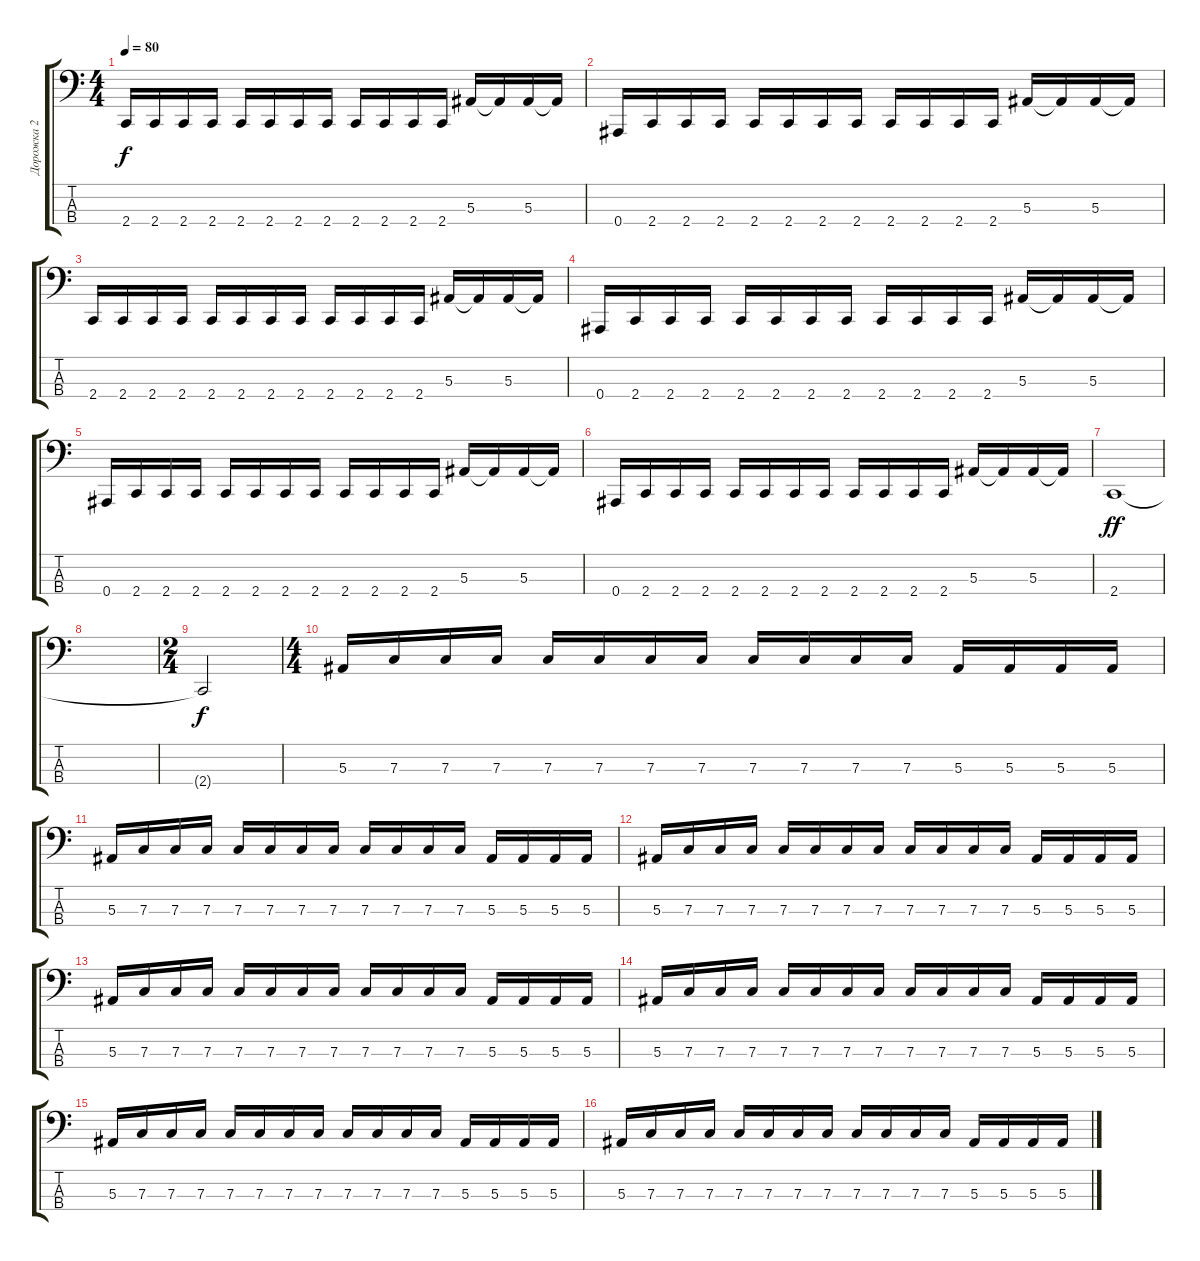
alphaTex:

\track ("Дорожка 2" "Дорожка 2") {instrument electricbassfinger}
\staff {score tabs}
\tuning (Eb2 Bb1 F1 Bb0) {hide}
\ts (4 4)
\tempo 80
\clef f4
\ks c
2.4.16{dy f} 2.4.16 2.4.16 2.4.16 2.4.16 2.4.16 2.4.16 2.4.16 2.4.16 2.4.16 2.4.16 2.4.16 5.3.16 5.3{t}.16 5.3.16 5.3{t}.16 |
0.4.16 2.4.16 2.4.16 2.4.16 2.4.16 2.4.16 2.4.16 2.4.16 2.4.16 2.4.16 2.4.16 2.4.16 5.3.16 5.3{t}.16 5.3.16 5.3{t}.16 |
2.4.16 2.4.16 2.4.16 2.4.16 2.4.16 2.4.16 2.4.16 2.4.16 2.4.16 2.4.16 2.4.16 2.4.16 5.3.16 5.3{t}.16 5.3.16 5.3{t}.16 |
0.4.16 2.4.16 2.4.16 2.4.16 2.4.16 2.4.16 2.4.16 2.4.16 2.4.16 2.4.16 2.4.16 2.4.16 5.3.16 5.3{t}.16 5.3.16 5.3{t}.16 |
0.4.16 2.4.16 2.4.16 2.4.16 2.4.16 2.4.16 2.4.16 2.4.16 2.4.16 2.4.16 2.4.16 2.4.16 5.3.16 5.3{t}.16 5.3.16 5.3{t}.16 |
0.4.16 2.4.16 2.4.16 2.4.16 2.4.16 2.4.16 2.4.16 2.4.16 2.4.16 2.4.16 2.4.16 2.4.16 5.3.16 5.3{t}.16 5.3.16 5.3{t}.16 |
2.4.1{dy ff volume 4} |
|
\ts (2 4)
2.4{t}.2{dy f} |
\ts (4 4)
5.3.16{volume 16} 7.3.16 7.3.16 7.3.16 7.3.16 7.3.16 7.3.16 7.3.16 7.3.16 7.3.16 7.3.16 7.3.16 5.3.16 5.3.16 5.3.16 5.3.16 |
5.3.16{volume 16} 7.3.16 7.3.16 7.3.16 7.3.16 7.3.16 7.3.16 7.3.16 7.3.16 7.3.16 7.3.16 7.3.16 5.3.16 5.3.16 5.3.16 5.3.16 |
5.3.16{volume 16} 7.3.16 7.3.16 7.3.16 7.3.16 7.3.16 7.3.16 7.3.16 7.3.16 7.3.16 7.3.16 7.3.16 5.3.16 5.3.16 5.3.16 5.3.16 |
5.3.16 7.3.16 7.3.16 7.3.16 7.3.16 7.3.16 7.3.16 7.3.16 7.3.16 7.3.16 7.3.16 7.3.16 5.3.16 5.3.16 5.3.16 5.3.16 |
5.3.16{volume 16} 7.3.16 7.3.16 7.3.16 7.3.16 7.3.16 7.3.16 7.3.16 7.3.16 7.3.16 7.3.16 7.3.16 5.3.16 5.3.16 5.3.16 5.3.16 |
5.3.16 7.3.16 7.3.16 7.3.16 7.3.16 7.3.16 7.3.16 7.3.16 7.3.16 7.3.16 7.3.16 7.3.16 5.3.16 5.3.16 5.3.16 5.3.16 |
5.3.16{volume 16} 7.3.16 7.3.16 7.3.16 7.3.16 7.3.16 7.3.16 7.3.16 7.3.16 7.3.16 7.3.16 7.3.16 5.3.16 5.3.16 5.3.16 5.3.16
